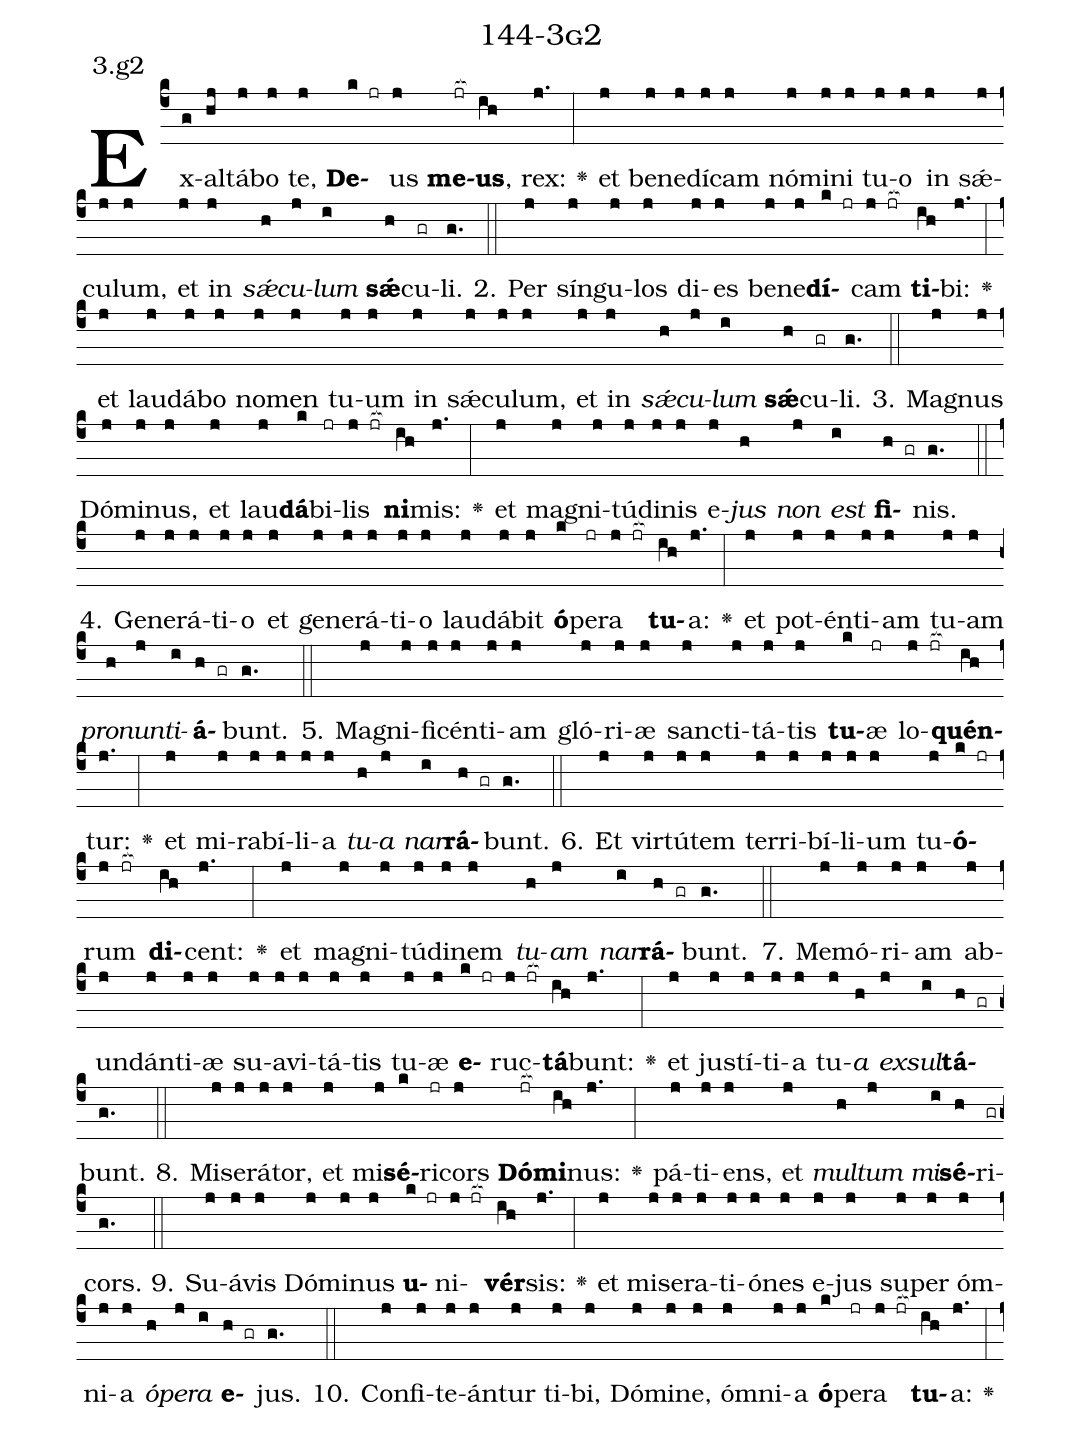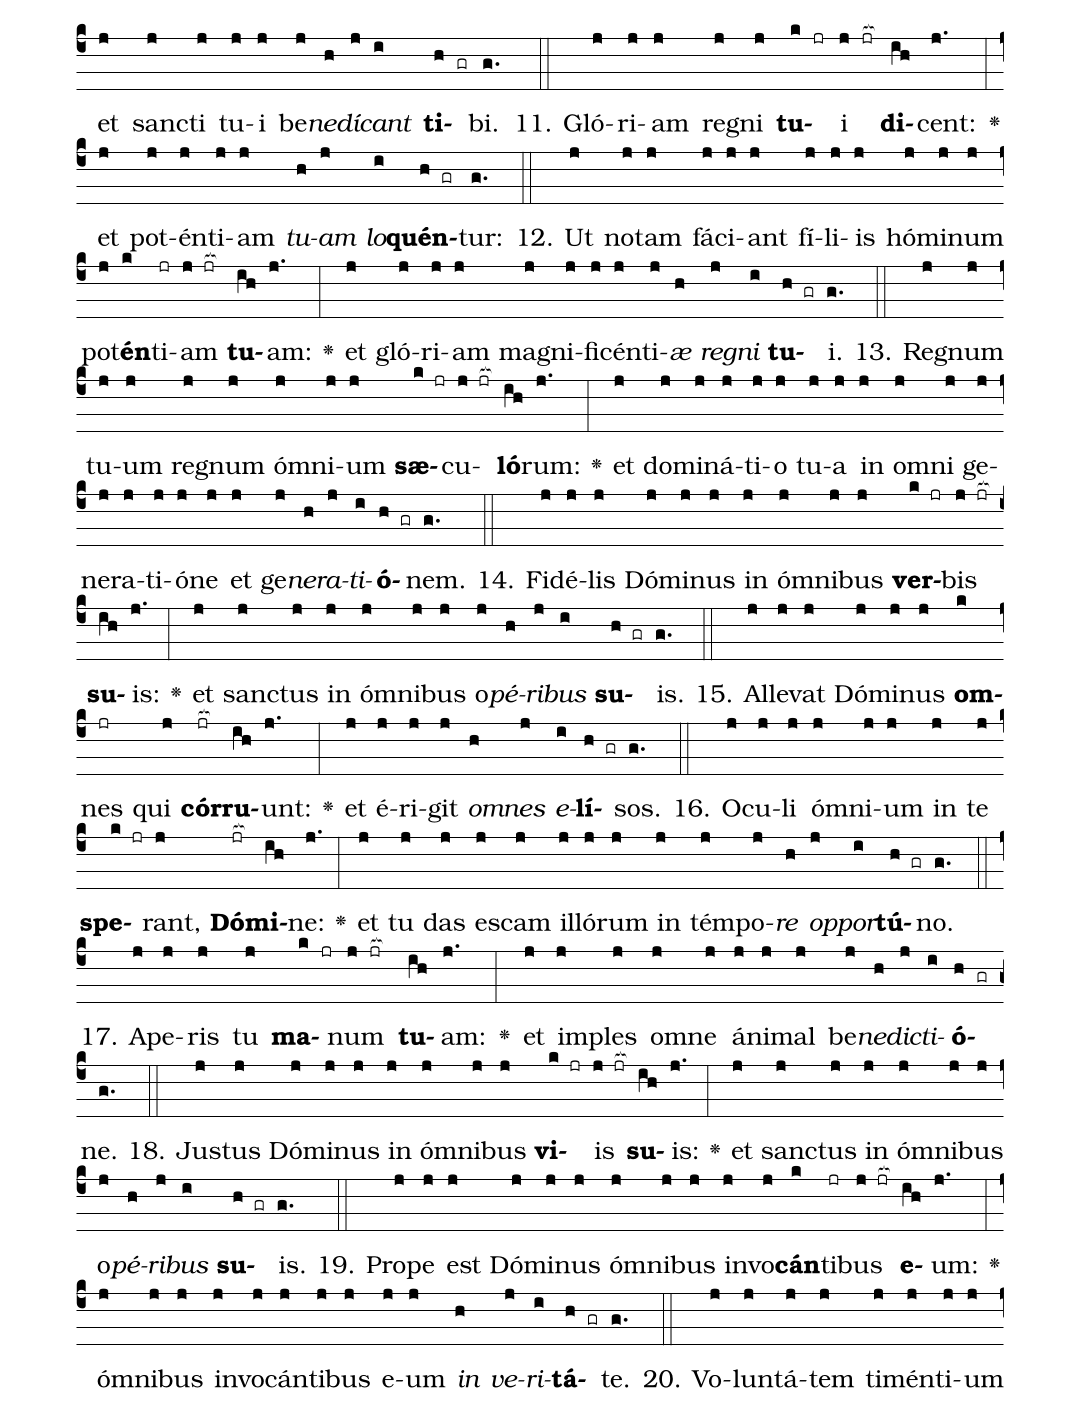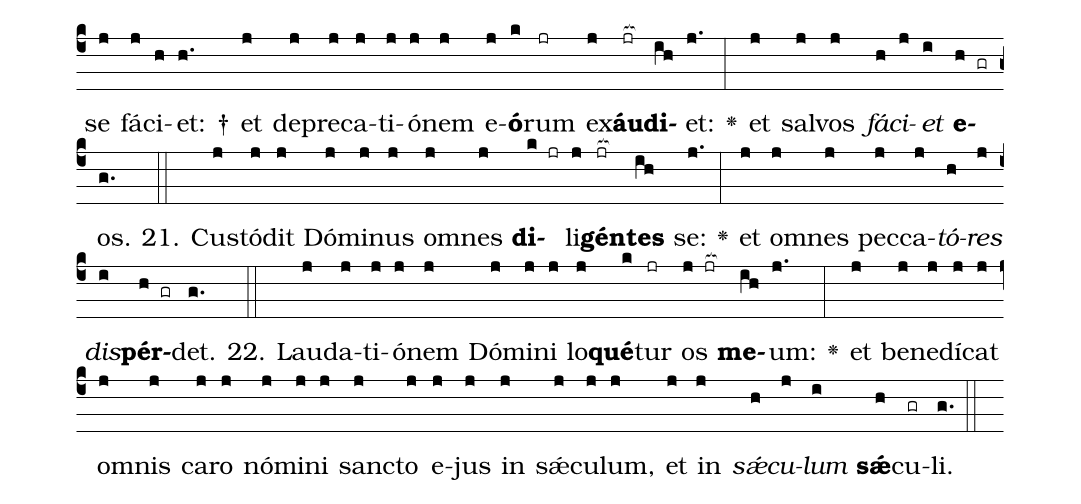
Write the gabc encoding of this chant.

name: 144-3g2;
annotation: 3.g2;
%%
(c4)Ex(g)al(hj)tá(j)bo(j) te,(j) <b>De</b>(k jr)us(j) <b>me</b>(jr[ocb:1{])<b>us</b>,(ih[ocb:0}]) rex:(j.) <v>\greheightstar</v>(:) et(j) be(j)ne(j)dí(j)cam(j) nó(j)mi(j)ni(j) tu(j)o(j) in(j) sǽ(j)cu(j)lum,(j) et(j) in(j) <i>sǽ</i>(h)<i>cu</i>(j)<i>lum</i>(i) <b>sǽ</b>(h)cu(gr)li.(g.) (::)
2. Per(j) sín(j)gu(j)los(j) di(j)es(j) be(j)ne(j)<b>dí</b>(k jr)cam(j jr[ocb:1{]) <b>ti</b>(ih[ocb:0}])bi:(j.) <v>\greheightstar</v>(:) et(j) lau(j)dá(j)bo(j) no(j)men(j) tu(j)um(j) in(j) sǽ(j)cu(j)lum,(j) et(j) in(j) <i>sǽ</i>(h)<i>cu</i>(j)<i>lum</i>(i) <b>sǽ</b>(h)cu(gr)li.(g.) (::)
3. Ma(j)gnus(j) Dó(j)mi(j)nus,(j) et(j) lau(j)<b>dá</b>(k)bi(jr)lis(j jr[ocb:1{]) <b>ni</b>(ih[ocb:0}])mis:(j.) <v>\greheightstar</v>(:) et(j) ma(j)gni(j)tú(j)di(j)nis(j) e(j)<i>jus</i>(h) <i>non</i>(j) <i>est</i>(i) <b>fi</b>(h gr)nis.(g.) (::)
4. Ge(j)ne(j)rá(j)ti(j)o(j) et(j) ge(j)ne(j)rá(j)ti(j)o(j) lau(j)dá(j)bit(j) <b>ó</b>(k)pe(jr)ra(j jr[ocb:1{]) <b>tu</b>(ih[ocb:0}])a:(j.) <v>\greheightstar</v>(:) et(j) pot(j)én(j)ti(j)am(j) tu(j)am(j) <i>pro</i>(h)<i>nun</i>(j)<i>ti</i>(i)<b>á</b>(h gr)bunt.(g.) (::)
5. Ma(j)gni(j)fi(j)cén(j)ti(j)am(j) gló(j)ri(j)æ(j) sanc(j)ti(j)tá(j)tis(j) <b>tu</b>(k)æ(jr) lo(j jr[ocb:1{])<b>quén</b>(ih[ocb:0}])tur:(j.) <v>\greheightstar</v>(:) et(j) mi(j)ra(j)bí(j)li(j)a(j) <i>tu</i>(h)<i>a</i>(j) <i>nar</i>(i)<b>rá</b>(h gr)bunt.(g.) (::)
6. Et(j) vir(j)tú(j)tem(j) ter(j)ri(j)bí(j)li(j)um(j) tu(j)<b>ó</b>(k jr)rum(j jr[ocb:1{]) <b>di</b>(ih[ocb:0}])cent:(j.) <v>\greheightstar</v>(:) et(j) ma(j)gni(j)tú(j)di(j)nem(j) <i>tu</i>(h)<i>am</i>(j) <i>nar</i>(i)<b>rá</b>(h gr)bunt.(g.) (::)
7. Me(j)mó(j)ri(j)am(j) ab(j)un(j)dán(j)ti(j)æ(j) su(j)a(j)vi(j)tá(j)tis(j) tu(j)æ(j) <b>e</b>(k jr)ruc(j jr[ocb:1{])<b>tá</b>(ih[ocb:0}])bunt:(j.) <v>\greheightstar</v>(:) et(j) jus(j)tí(j)ti(j)a(j) tu(j)<i>a</i>(h) <i>ex</i>(j)<i>sul</i>(i)<b>tá</b>(h gr)bunt.(g.) (::)
8. Mi(j)se(j)rá(j)tor,(j) et(j) mi(j)<b>sé</b>(k)ri(jr)cors(j) <b>Dó</b>(jr[ocb:1{])<b>mi</b>(ih[ocb:0}])nus:(j.) <v>\greheightstar</v>(:) pá(j)ti(j)ens,(j) et(j) <i>mul</i>(h)<i>tum</i>(j) <i>mi</i>(i)<b>sé</b>(h)ri(gr)cors.(g.) (::)
9. Su(j)á(j)vis(j) Dó(j)mi(j)nus(j) <b>u</b>(k jr)ni(j jr[ocb:1{])<b>vér</b>(ih[ocb:0}])sis:(j.) <v>\greheightstar</v>(:) et(j) mi(j)se(j)ra(j)ti(j)ó(j)nes(j) e(j)jus(j) su(j)per(j) óm(j)ni(j)a(j) <i>ó</i>(h)<i>pe</i>(j)<i>ra</i>(i) <b>e</b>(h gr)jus.(g.) (::)
10. Con(j)fi(j)te(j)án(j)tur(j) ti(j)bi,(j) Dó(j)mi(j)ne,(j) óm(j)ni(j)a(j) <b>ó</b>(k)pe(jr)ra(j jr[ocb:1{]) <b>tu</b>(ih[ocb:0}])a:(j.) <v>\greheightstar</v>(:) et(j) sanc(j)ti(j) tu(j)i(j) be(j)<i>ne</i>(h)<i>dí</i>(j)<i>cant</i>(i) <b>ti</b>(h gr)bi.(g.) (::)
11. Gló(j)ri(j)am(j) re(j)gni(j) <b>tu</b>(k jr)i(j jr[ocb:1{]) <b>di</b>(ih[ocb:0}])cent:(j.) <v>\greheightstar</v>(:) et(j) pot(j)én(j)ti(j)am(j) <i>tu</i>(h)<i>am</i>(j) <i>lo</i>(i)<b>quén</b>(h gr)tur:(g.) (::)
12. Ut(j) no(j)tam(j) fá(j)ci(j)ant(j) fí(j)li(j)is(j) hó(j)mi(j)num(j) pot(j)<b>én</b>(k)ti(jr)am(j jr[ocb:1{]) <b>tu</b>(ih[ocb:0}])am:(j.) <v>\greheightstar</v>(:) et(j) gló(j)ri(j)am(j) ma(j)gni(j)fi(j)cén(j)ti(j)<i>æ</i>(h) <i>re</i>(j)<i>gni</i>(i) <b>tu</b>(h gr)i.(g.) (::)
13. Re(j)gnum(j) tu(j)um(j) re(j)gnum(j) óm(j)ni(j)um(j) <b>sæ</b>(k jr)cu(j jr[ocb:1{])<b>ló</b>(ih[ocb:0}])rum:(j.) <v>\greheightstar</v>(:) et(j) do(j)mi(j)ná(j)ti(j)o(j) tu(j)a(j) in(j) om(j)ni(j) ge(j)ne(j)ra(j)ti(j)ó(j)ne(j) et(j) ge(j)<i>ne</i>(h)<i>ra</i>(j)<i>ti</i>(i)<b>ó</b>(h gr)nem.(g.) (::)
14. Fi(j)dé(j)lis(j) Dó(j)mi(j)nus(j) in(j) óm(j)ni(j)bus(j) <b>ver</b>(k jr)bis(j jr[ocb:1{]) <b>su</b>(ih[ocb:0}])is:(j.) <v>\greheightstar</v>(:) et(j) sanc(j)tus(j) in(j) óm(j)ni(j)bus(j) o(j)<i>pé</i>(h)<i>ri</i>(j)<i>bus</i>(i) <b>su</b>(h gr)is.(g.) (::)
15. Al(j)le(j)vat(j) Dó(j)mi(j)nus(j) <b>om</b>(k)nes(jr) qui(j) <b>cór</b>(jr[ocb:1{])<b>ru</b>(ih[ocb:0}])unt:(j.) <v>\greheightstar</v>(:) et(j) é(j)ri(j)git(j) <i>om</i>(h)<i>nes</i>(j) <i>e</i>(i)<b>lí</b>(h gr)sos.(g.) (::)
16. O(j)cu(j)li(j) óm(j)ni(j)um(j) in(j) te(j) <b>spe</b>(k jr)rant,(j) <b>Dó</b>(jr[ocb:1{])<b>mi</b>(ih[ocb:0}])ne:(j.) <v>\greheightstar</v>(:) et(j) tu(j) das(j) es(j)cam(j) il(j)ló(j)rum(j) in(j) tém(j)po(j)<i>re</i>(h) <i>op</i>(j)<i>por</i>(i)<b>tú</b>(h gr)no.(g.) (::)
17. A(j)pe(j)ris(j) tu(j) <b>ma</b>(k jr)num(j jr[ocb:1{]) <b>tu</b>(ih[ocb:0}])am:(j.) <v>\greheightstar</v>(:) et(j) im(j)ples(j) om(j)ne(j) á(j)ni(j)mal(j) be(j)<i>ne</i>(h)<i>dic</i>(j)<i>ti</i>(i)<b>ó</b>(h gr)ne.(g.) (::)
18. Jus(j)tus(j) Dó(j)mi(j)nus(j) in(j) óm(j)ni(j)bus(j) <b>vi</b>(k jr)is(j jr[ocb:1{]) <b>su</b>(ih[ocb:0}])is:(j.) <v>\greheightstar</v>(:) et(j) sanc(j)tus(j) in(j) óm(j)ni(j)bus(j) o(j)<i>pé</i>(h)<i>ri</i>(j)<i>bus</i>(i) <b>su</b>(h gr)is.(g.) (::)
19. Pro(j)pe(j) est(j) Dó(j)mi(j)nus(j) óm(j)ni(j)bus(j) in(j)vo(j)<b>cán</b>(k)ti(jr)bus(j jr[ocb:1{]) <b>e</b>(ih[ocb:0}])um:(j.) <v>\greheightstar</v>(:) óm(j)ni(j)bus(j) in(j)vo(j)cán(j)ti(j)bus(j) e(j)um(j) <i>in</i>(h) <i>ve</i>(j)<i>ri</i>(i)<b>tá</b>(h gr)te.(g.) (::)
20. Vo(j)lun(j)tá(j)tem(j) ti(j)mén(j)ti(j)um(j) se(j) fá(j)ci(h)et: †(h.) et(j) de(j)pre(j)ca(j)ti(j)ó(j)nem(j) e(j)<b>ó</b>(k)rum(jr) ex(j)<b>áu</b>(jr[ocb:1{])<b>di</b>(ih[ocb:0}])et:(j.) <v>\greheightstar</v>(:) et(j) sal(j)vos(j) <i>fá</i>(h)<i>ci</i>(j)<i>et</i>(i) <b>e</b>(h gr)os.(g.) (::)
21. Cus(j)tó(j)dit(j) Dó(j)mi(j)nus(j) om(j)nes(j) <b>di</b>(k jr)li(j)<b>gén</b>(jr[ocb:1{])<b>tes</b>(ih[ocb:0}]) se:(j.) <v>\greheightstar</v>(:) et(j) om(j)nes(j) pec(j)ca(j)<i>tó</i>(h)<i>res</i>(j) <i>dis</i>(i)<b>pér</b>(h gr)det.(g.) (::)
22. Lau(j)da(j)ti(j)ó(j)nem(j) Dó(j)mi(j)ni(j) lo(j)<b>qué</b>(k)tur(jr) os(j jr[ocb:1{]) <b>me</b>(ih[ocb:0}])um:(j.) <v>\greheightstar</v>(:) et(j) be(j)ne(j)dí(j)cat(j) om(j)nis(j) ca(j)ro(j) nó(j)mi(j)ni(j) sanc(j)to(j) e(j)jus(j) in(j) sǽ(j)cu(j)lum,(j) et(j) in(j) <i>sǽ</i>(h)<i>cu</i>(j)<i>lum</i>(i) <b>sǽ</b>(h)cu(gr)li.(g.) (::)
